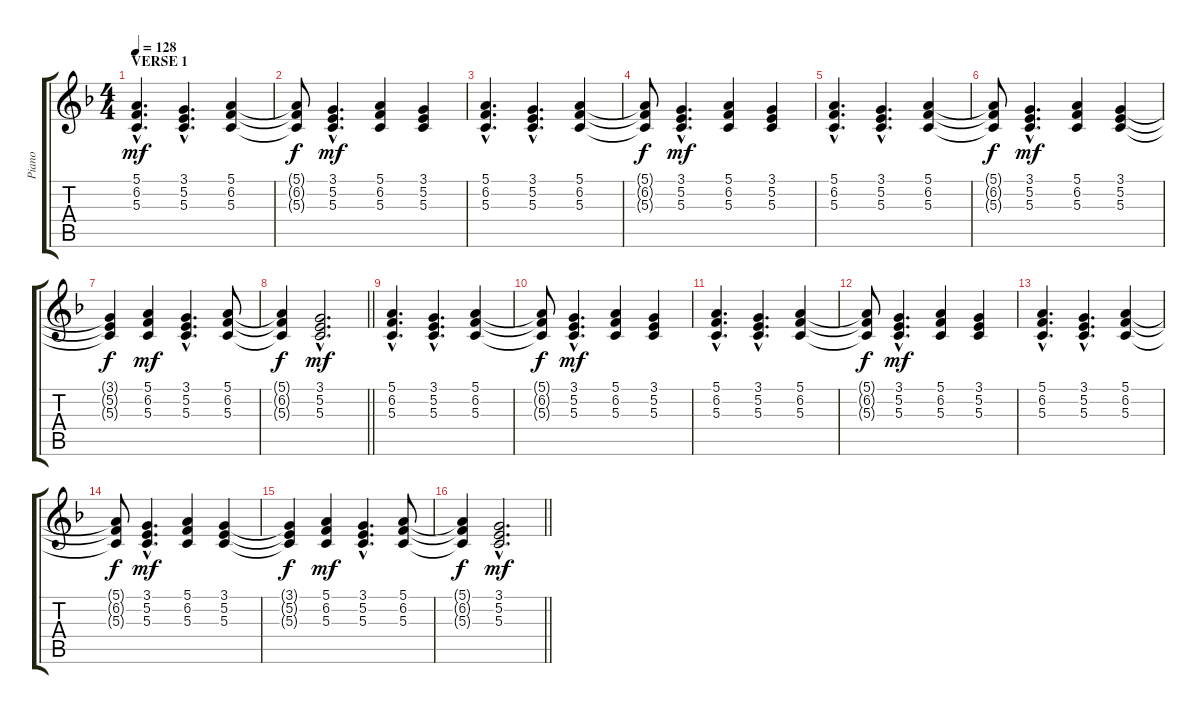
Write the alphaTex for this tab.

\track ("Piano" "Piano") {instrument acousticgrandpiano}
\staff {score tabs}
\tuning (E4 B3 G3 D3 A2 E2) {hide}
\ts (4 4)
\section ("" "VERSE 1")
\tempo 128
\clef g2
\ks f
(5.1{hac} 6.2{hac} 5.3{hac}).4{d dy mf} (3.1{hac} 5.2{hac} 5.3{hac}).4{d} (5.1 6.2 5.3).4 |
(5.1{t} 6.2{t} 5.3{t}).8{dy f} (3.1{hac} 5.2{hac} 5.3{hac}).4{d dy mf} (5.1 6.2 5.3).4 (3.1 5.2 5.3).4 |
(5.1{hac} 6.2{hac} 5.3{hac}).4{d} (3.1{hac} 5.2{hac} 5.3{hac}).4{d} (5.1 6.2 5.3).4 |
(5.1{t} 6.2{t} 5.3{t}).8{dy f} (3.1{hac} 5.2{hac} 5.3{hac}).4{d dy mf} (5.1 6.2 5.3).4 (3.1 5.2 5.3).4 |
(5.1{hac} 6.2{hac} 5.3{hac}).4{d} (3.1{hac} 5.2{hac} 5.3{hac}).4{d} (5.1 6.2 5.3).4 |
(5.1{t} 6.2{t} 5.3{t}).8{dy f} (3.1{hac} 5.2{hac} 5.3{hac}).4{d dy mf} (5.1 6.2 5.3).4 (3.1 5.2 5.3).4 |
(3.1{t} 5.2{t} 5.3{t}).4{dy f} (5.1 6.2 5.3).4{dy mf} (3.1{hac} 5.2{hac} 5.3{hac}).4{d} (5.1 6.2 5.3).8 |
\barLineRight lightlight
(5.1{t} 6.2{t} 5.3{t}).4{dy f} (3.1{hac} 5.2{hac} 5.3{hac}).2{d dy mf} |
(5.1{hac} 6.2{hac} 5.3{hac}).4{d} (3.1{hac} 5.2{hac} 5.3{hac}).4{d} (5.1 6.2 5.3).4 |
(5.1{t} 6.2{t} 5.3{t}).8{dy f} (3.1{hac} 5.2{hac} 5.3{hac}).4{d dy mf} (5.1 6.2 5.3).4 (3.1 5.2 5.3).4 |
(5.1{hac} 6.2{hac} 5.3{hac}).4{d} (3.1{hac} 5.2{hac} 5.3{hac}).4{d} (5.1 6.2 5.3).4 |
(5.1{t} 6.2{t} 5.3{t}).8{dy f} (3.1{hac} 5.2{hac} 5.3{hac}).4{d dy mf} (5.1 6.2 5.3).4 (3.1 5.2 5.3).4 |
(5.1{hac} 6.2{hac} 5.3{hac}).4{d} (3.1{hac} 5.2{hac} 5.3{hac}).4{d} (5.1 6.2 5.3).4 |
(5.1{t} 6.2{t} 5.3{t}).8{dy f} (3.1{hac} 5.2{hac} 5.3{hac}).4{d dy mf} (5.1 6.2 5.3).4 (3.1 5.2 5.3).4 |
(3.1{t} 5.2{t} 5.3{t}).4{dy f} (5.1 6.2 5.3).4{dy mf} (3.1{hac} 5.2{hac} 5.3{hac}).4{d} (5.1 6.2 5.3).8 |
\barLineRight lightlight
(5.1{t} 6.2{t} 5.3{t}).4{dy f} (3.1{hac} 5.2{hac} 5.3{hac}).2{d dy mf}
